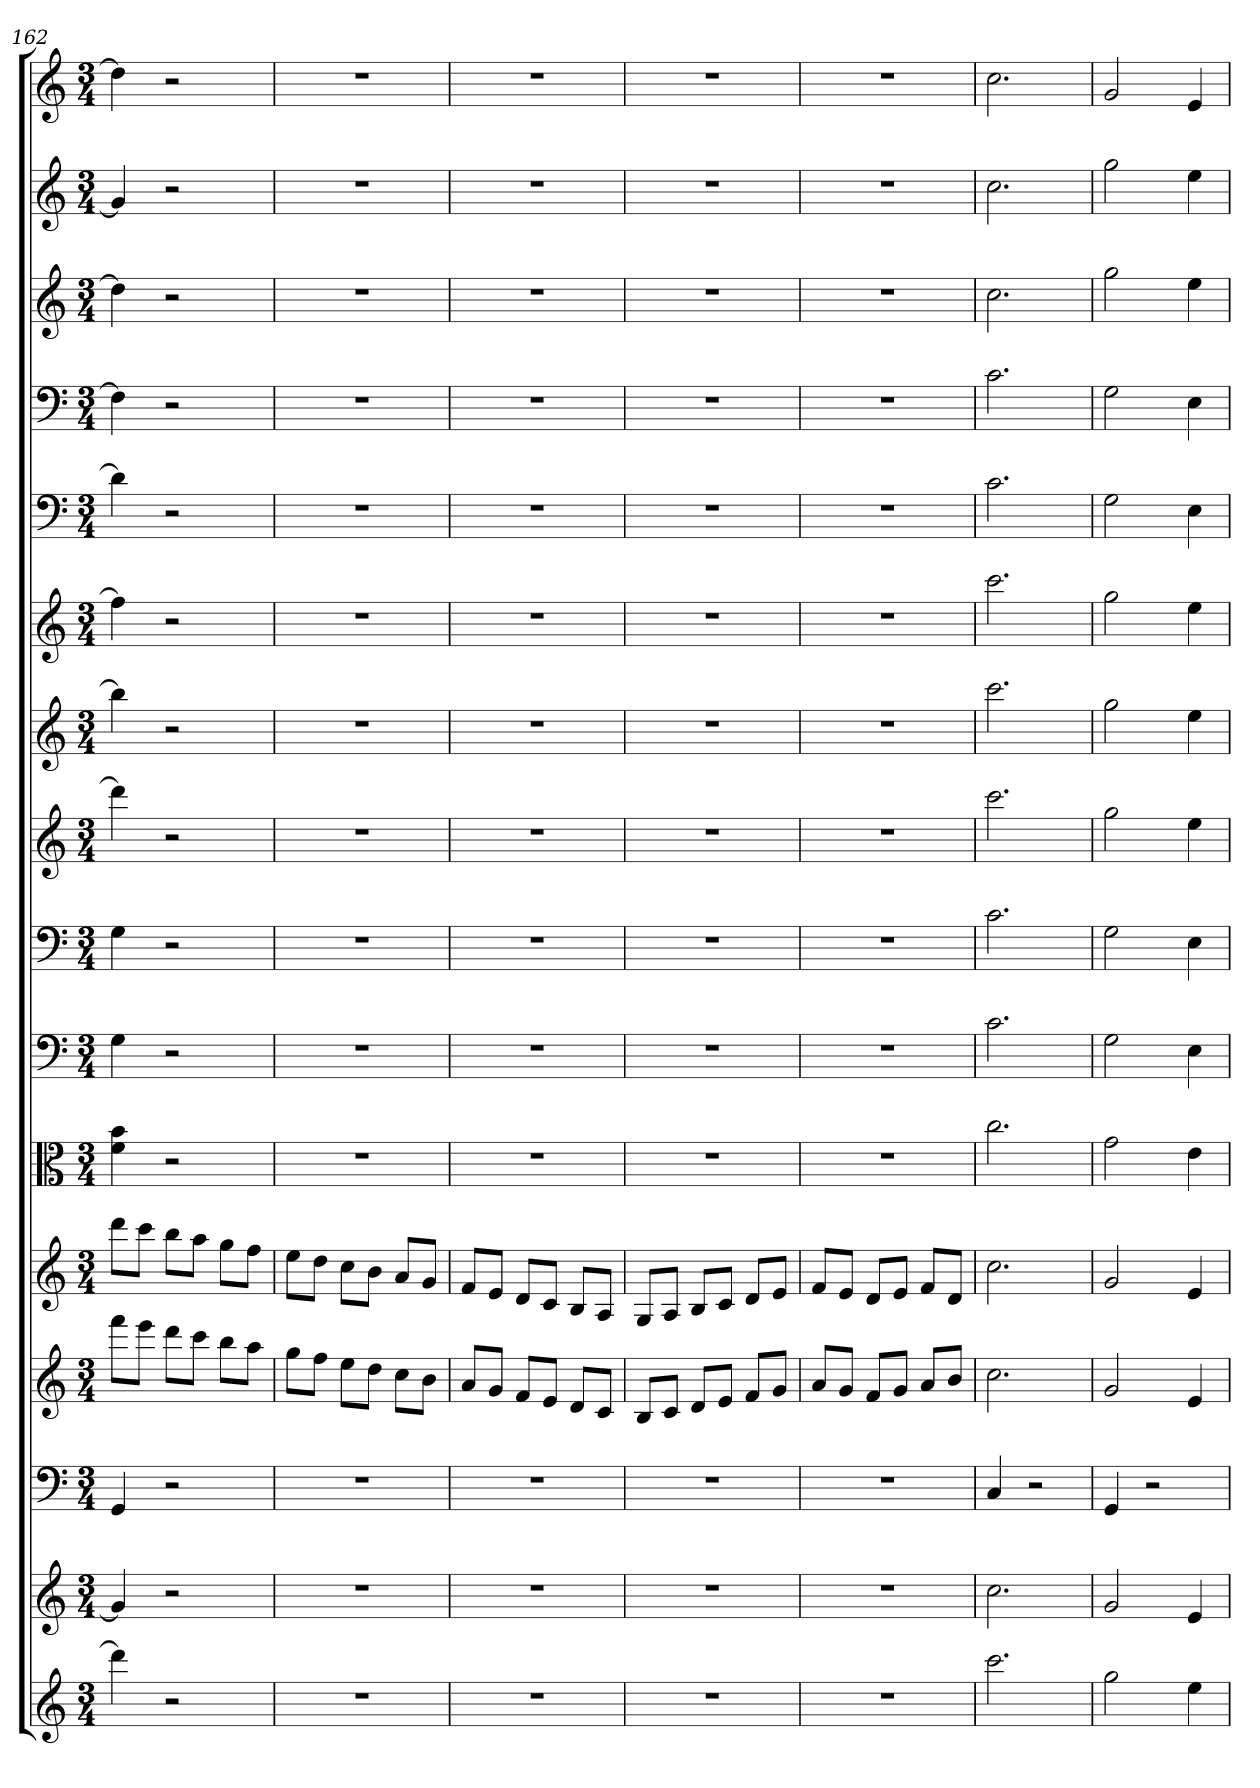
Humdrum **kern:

**kern	**kern	**kern	**kern	**kern	**kern	**kern	**kern	**kern	**kern	**kern	**kern	**kern	**kern	**kern	**kern
*part16	*part15	*part14	*part13	*part12	*part11	*part10	*part9	*part8	*part7	*part6	*part5	*part4	*part3	*part2	*part1
*staff16	*staff15	*staff14	*staff13	*staff12	*staff11	*staff10	*staff9	*staff8	*staff7	*staff6	*staff5	*staff4	*staff3	*staff2	*staff1
*	*	*clefF4	*	*	*clefC3	*clefF4	*clefF4	*	*	*	*clefF4	*clefF4	*	*	*
*k[]	*k[]	*k[]	*k[]	*k[]	*k[]	*k[]	*k[]	*k[]	*k[]	*k[]	*k[]	*k[]	*k[]	*k[]	*k[]
*C:	*C:	*C:	*C:	*C:	*C:	*C:	*C:	*C:	*C:	*C:	*C:	*C:	*C:	*C:	*C:
*M3/4	*M3/4	*M3/4	*M3/4	*M3/4	*M3/4	*M3/4	*M3/4	*M3/4	*M3/4	*M3/4	*M3/4	*M3/4	*M3/4	*M3/4	*M3/4
=162	=162	=162	=162	=162	=162	=162	=162	=162	=162	=162	=162	=162	=162	=162	=162
4ddd]	4g]	4GG	8fffL	8dddL	4f 4b	4G	4G	4ddd]	4bb]	4ff]	4d]	4F]	4dd]	4g]	4dd]
.	.	.	8eeeJ	8cccJ	.	.	.	.	.	.	.	.	.	.	.
2r	2r	2r	8dddL	8bbL	2r	2r	2r	2r	2r	2r	2r	2r	2r	2r	2r
.	.	.	8cccJ	8aaJ	.	.	.	.	.	.	.	.	.	.	.
.	.	.	8bbL	8ggL	.	.	.	.	.	.	.	.	.	.	.
.	.	.	8aaJ	8ffJ	.	.	.	.	.	.	.	.	.	.	.
=163	=163	=163	=163	=163	=163	=163	=163	=163	=163	=163	=163	=163	=163	=163	=163
2.r	2.r	2.r	8ggL	8eeL	2.r	2.r	2.r	2.r	2.r	2.r	2.r	2.r	2.r	2.r	2.r
.	.	.	8ffJ	8ddJ	.	.	.	.	.	.	.	.	.	.	.
.	.	.	8eeL	8ccL	.	.	.	.	.	.	.	.	.	.	.
.	.	.	8ddJ	8bJ	.	.	.	.	.	.	.	.	.	.	.
.	.	.	8ccL	8aL	.	.	.	.	.	.	.	.	.	.	.
.	.	.	8bJ	8gJ	.	.	.	.	.	.	.	.	.	.	.
=164	=164	=164	=164	=164	=164	=164	=164	=164	=164	=164	=164	=164	=164	=164	=164
2.r	2.r	2.r	8aL	8fL	2.r	2.r	2.r	2.r	2.r	2.r	2.r	2.r	2.r	2.r	2.r
.	.	.	8gJ	8eJ	.	.	.	.	.	.	.	.	.	.	.
.	.	.	8fL	8dL	.	.	.	.	.	.	.	.	.	.	.
.	.	.	8eJ	8cJ	.	.	.	.	.	.	.	.	.	.	.
.	.	.	8dL	8BL	.	.	.	.	.	.	.	.	.	.	.
.	.	.	8cJ	8AJ	.	.	.	.	.	.	.	.	.	.	.
=165	=165	=165	=165	=165	=165	=165	=165	=165	=165	=165	=165	=165	=165	=165	=165
2.r	2.r	2.r	8BL	8GL	2.r	2.r	2.r	2.r	2.r	2.r	2.r	2.r	2.r	2.r	2.r
.	.	.	8cJ	8AJ	.	.	.	.	.	.	.	.	.	.	.
.	.	.	8dL	8BL	.	.	.	.	.	.	.	.	.	.	.
.	.	.	8eJ	8cJ	.	.	.	.	.	.	.	.	.	.	.
.	.	.	8fL	8dL	.	.	.	.	.	.	.	.	.	.	.
.	.	.	8gJ	8eJ	.	.	.	.	.	.	.	.	.	.	.
=166	=166	=166	=166	=166	=166	=166	=166	=166	=166	=166	=166	=166	=166	=166	=166
2.r	2.r	2.r	8aL	8fL	2.r	2.r	2.r	2.r	2.r	2.r	2.r	2.r	2.r	2.r	2.r
.	.	.	8gJ	8eJ	.	.	.	.	.	.	.	.	.	.	.
.	.	.	8fL	8dL	.	.	.	.	.	.	.	.	.	.	.
.	.	.	8gJ	8eJ	.	.	.	.	.	.	.	.	.	.	.
.	.	.	8aL	8fL	.	.	.	.	.	.	.	.	.	.	.
.	.	.	8bJ	8dJ	.	.	.	.	.	.	.	.	.	.	.
=167	=167	=167	=167	=167	=167	=167	=167	=167	=167	=167	=167	=167	=167	=167	=167
2.ccc	2.cc	4C	2.cc	2.cc	2.cc	2.c	2.c	2.ccc	2.ccc	2.ccc	2.c	2.c	2.cc	2.cc	2.cc
.	.	2r	.	.	.	.	.	.	.	.	.	.	.	.	.
=168	=168	=168	=168	=168	=168	=168	=168	=168	=168	=168	=168	=168	=168	=168	=168
2gg	2g	4GG	2g	2g	2g	2G	2G	2gg	2gg	2gg	2G	2G	2gg	2gg	2g
.	.	2r	.	.	.	.	.	.	.	.	.	.	.	.	.
4ee	4e	.	4e	4e	4e	4E	4E	4ee	4ee	4ee	4E	4E	4ee	4ee	4e
=	=	=	=	=	=	=	=	=	=	=	=	=	=	=	=
*-	*-	*-	*-	*-	*-	*-	*-	*-	*-	*-	*-	*-	*-	*-	*-
